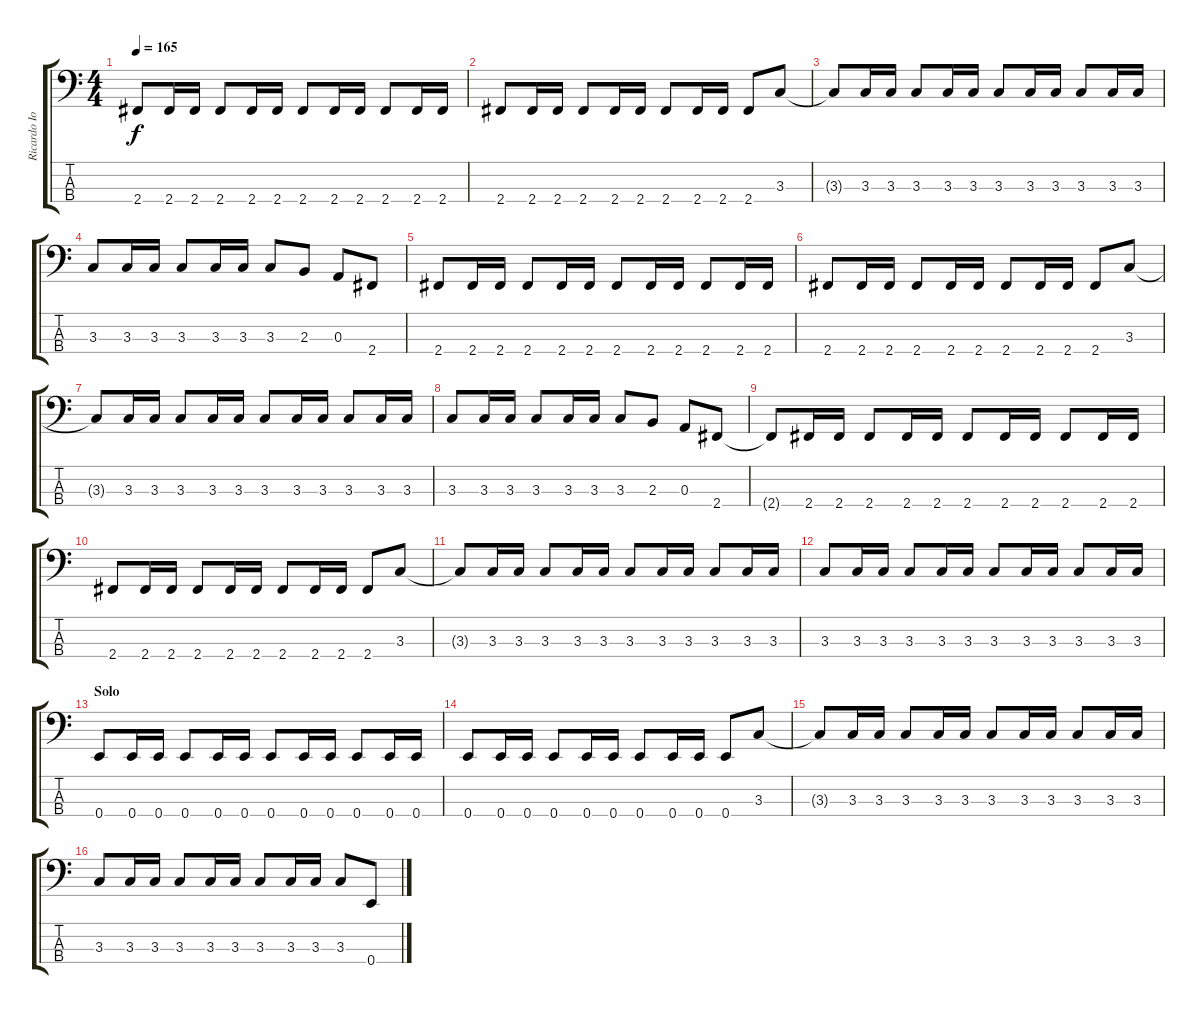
\track ("Ricardo Iorio (bajo)" "Ricardo Io") {instrument electricbassfinger}
\staff {score tabs}
\tuning (G2 D2 A1 E1) {hide}
\ts (4 4)
\tempo 165
\clef f4
\ks c
2.4{t}.8{dy f} 2.4.16 2.4.16 2.4.8 2.4.16 2.4.16 2.4.8 2.4.16 2.4.16 2.4.8 2.4.16 2.4.16 |
2.4.8 2.4.16 2.4.16 2.4.8 2.4.16 2.4.16 2.4.8 2.4.16 2.4.16 2.4.8 3.3.8 |
3.3{t}.8 3.3.16 3.3.16 3.3.8 3.3.16 3.3.16 3.3.8 3.3.16 3.3.16 3.3.8 3.3.16 3.3.16 |
3.3.8 3.3.16 3.3.16 3.3.8 3.3.16 3.3.16 3.3.8 2.3.8 0.3.8 2.4.8 |
2.4.8 2.4.16 2.4.16 2.4.8 2.4.16 2.4.16 2.4.8 2.4.16 2.4.16 2.4.8 2.4.16 2.4.16 |
2.4.8 2.4.16 2.4.16 2.4.8 2.4.16 2.4.16 2.4.8 2.4.16 2.4.16 2.4.8 3.3.8 |
3.3{t}.8 3.3.16 3.3.16 3.3.8 3.3.16 3.3.16 3.3.8 3.3.16 3.3.16 3.3.8 3.3.16 3.3.16 |
3.3.8 3.3.16 3.3.16 3.3.8 3.3.16 3.3.16 3.3.8 2.3.8 0.3.8 2.4.8 |
2.4{t}.8 2.4.16 2.4.16 2.4.8 2.4.16 2.4.16 2.4.8 2.4.16 2.4.16 2.4.8 2.4.16 2.4.16 |
2.4.8 2.4.16 2.4.16 2.4.8 2.4.16 2.4.16 2.4.8 2.4.16 2.4.16 2.4.8 3.3.8 |
3.3{t}.8 3.3.16 3.3.16 3.3.8 3.3.16 3.3.16 3.3.8 3.3.16 3.3.16 3.3.8 3.3.16 3.3.16 |
3.3.8 3.3.16 3.3.16 3.3.8 3.3.16 3.3.16 3.3.8 3.3.16 3.3.16 3.3.8 3.3.16 3.3.16 |
\section ("" "Solo")
0.4.8 0.4.16 0.4.16 0.4.8 0.4.16 0.4.16 0.4.8 0.4.16 0.4.16 0.4.8 0.4.16 0.4.16 |
0.4.8 0.4.16 0.4.16 0.4.8 0.4.16 0.4.16 0.4.8 0.4.16 0.4.16 0.4.8 3.3.8 |
3.3{t}.8 3.3.16 3.3.16 3.3.8 3.3.16 3.3.16 3.3.8 3.3.16 3.3.16 3.3.8 3.3.16 3.3.16 |
3.3.8 3.3.16 3.3.16 3.3.8 3.3.16 3.3.16 3.3.8 3.3.16 3.3.16 3.3.8 0.4.8
